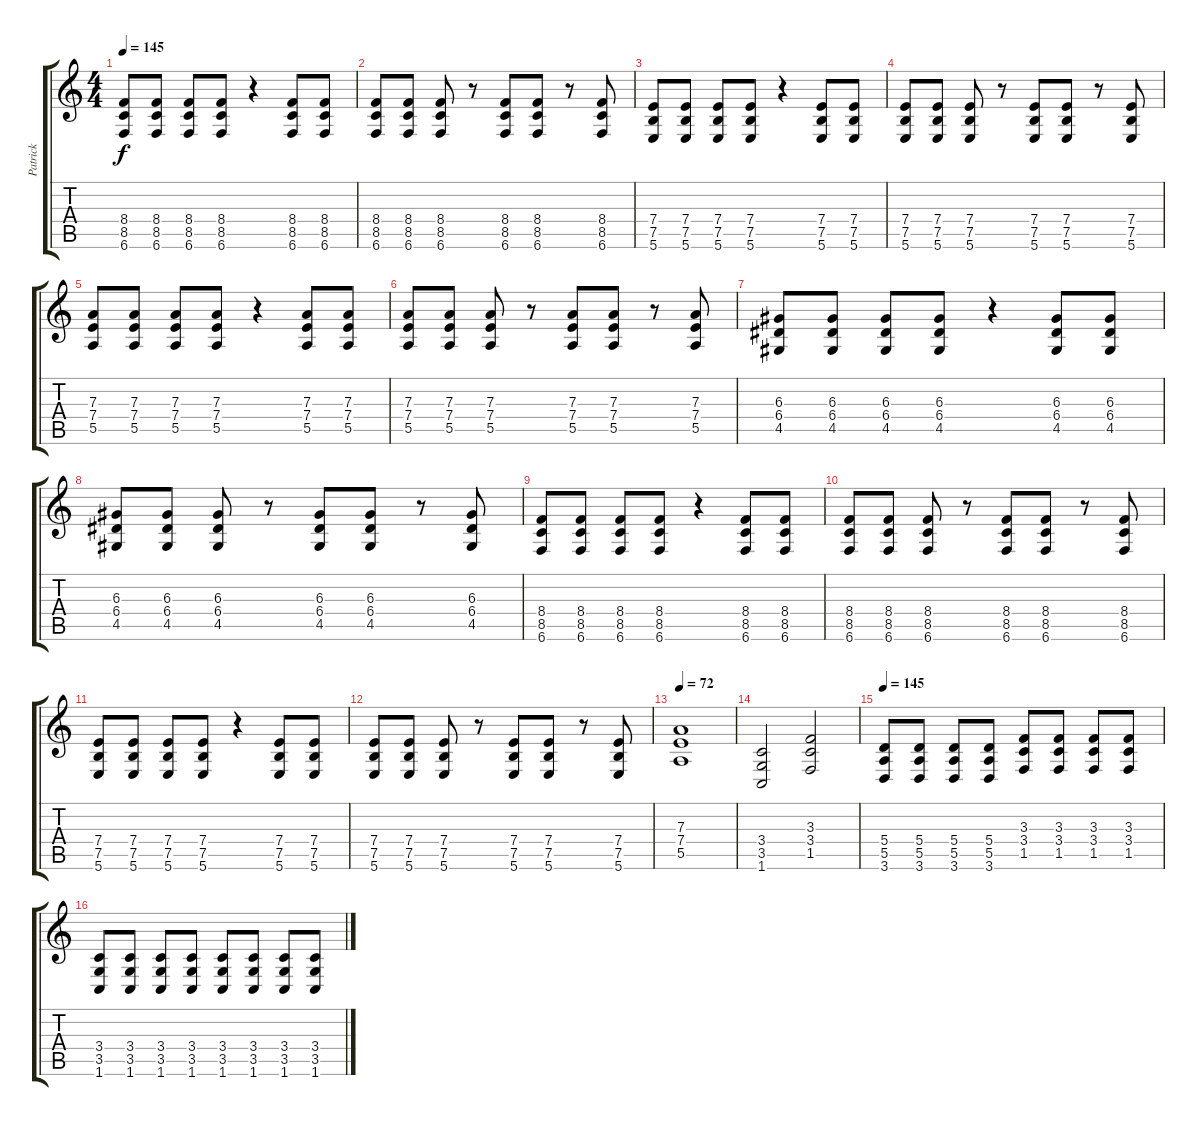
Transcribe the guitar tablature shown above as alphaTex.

\track ("Patrick" "Patrick") {instrument distortionguitar}
\staff {score tabs}
\tuning (B3 Gb3 D3 A2 E2 B1) {hide}
\ts (4 4)
\tempo 145
\clef g2
\ks c
(8.4 8.5 6.6).8{dy f} (8.4 8.5 6.6).8 (8.4 8.5 6.6).8 (8.4 8.5 6.6).8 r.4 (8.4 8.5 6.6).8 (8.4 8.5 6.6).8 |
(8.4 8.5 6.6).8 (8.4 8.5 6.6).8 (8.4 8.5 6.6).8 r.8 (8.4 8.5 6.6).8 (8.4 8.5 6.6).8 r.8 (8.4 8.5 6.6).8 |
(7.4 7.5 5.6).8 (7.4 7.5 5.6).8 (7.4 7.5 5.6).8 (7.4 7.5 5.6).8 r.4 (7.4 7.5 5.6).8 (7.4 7.5 5.6).8 |
(7.4 7.5 5.6).8 (7.4 7.5 5.6).8 (7.4 7.5 5.6).8 r.8 (7.4 7.5 5.6).8 (7.4 7.5 5.6).8 r.8 (7.4 7.5 5.6).8 |
(7.3 7.4 5.5).8 (7.3 7.4 5.5).8 (7.3 7.4 5.5).8 (7.3 7.4 5.5).8 r.4 (7.3 7.4 5.5).8 (7.3 7.4 5.5).8 |
(7.3 7.4 5.5).8 (7.3 7.4 5.5).8 (7.3 7.4 5.5).8 r.8 (7.3 7.4 5.5).8 (7.3 7.4 5.5).8 r.8 (7.3 7.4 5.5).8 |
(6.3 6.4 4.5).8 (6.3 6.4 4.5).8 (6.3 6.4 4.5).8 (6.3 6.4 4.5).8 r.4 (6.3 6.4 4.5).8 (6.3 6.4 4.5).8 |
(6.3 6.4 4.5).8 (6.3 6.4 4.5).8 (6.3 6.4 4.5).8 r.8 (6.3 6.4 4.5).8 (6.3 6.4 4.5).8 r.8 (6.3 6.4 4.5).8 |
(8.4 8.5 6.6).8 (8.4 8.5 6.6).8 (8.4 8.5 6.6).8 (8.4 8.5 6.6).8 r.4 (8.4 8.5 6.6).8 (8.4 8.5 6.6).8 |
(8.4 8.5 6.6).8 (8.4 8.5 6.6).8 (8.4 8.5 6.6).8 r.8 (8.4 8.5 6.6).8 (8.4 8.5 6.6).8 r.8 (8.4 8.5 6.6).8 |
(7.4 7.5 5.6).8 (7.4 7.5 5.6).8 (7.4 7.5 5.6).8 (7.4 7.5 5.6).8 r.4 (7.4 7.5 5.6).8 (7.4 7.5 5.6).8 |
(7.4 7.5 5.6).8 (7.4 7.5 5.6).8 (7.4 7.5 5.6).8 r.8 (7.4 7.5 5.6).8 (7.4 7.5 5.6).8 r.8 (7.4 7.5 5.6).8 |
\tempo 72
(7.3 7.4 5.5).1 |
(3.4 3.5 1.6).2 (3.3 3.4 1.5).2 |
\tempo 145
(5.4 5.5 3.6).8 (5.4 5.5 3.6).8 (5.4 5.5 3.6).8 (5.4 5.5 3.6).8 (3.3 3.4 1.5).8 (3.3 3.4 1.5).8 (3.3 3.4 1.5).8 (3.3 3.4 1.5).8 |
(3.4 3.5 1.6).8 (3.4 3.5 1.6).8 (3.4 3.5 1.6).8 (3.4 3.5 1.6).8 (3.4 3.5 1.6).8 (3.4 3.5 1.6).8 (3.4 3.5 1.6).8 (3.4 3.5 1.6).8
